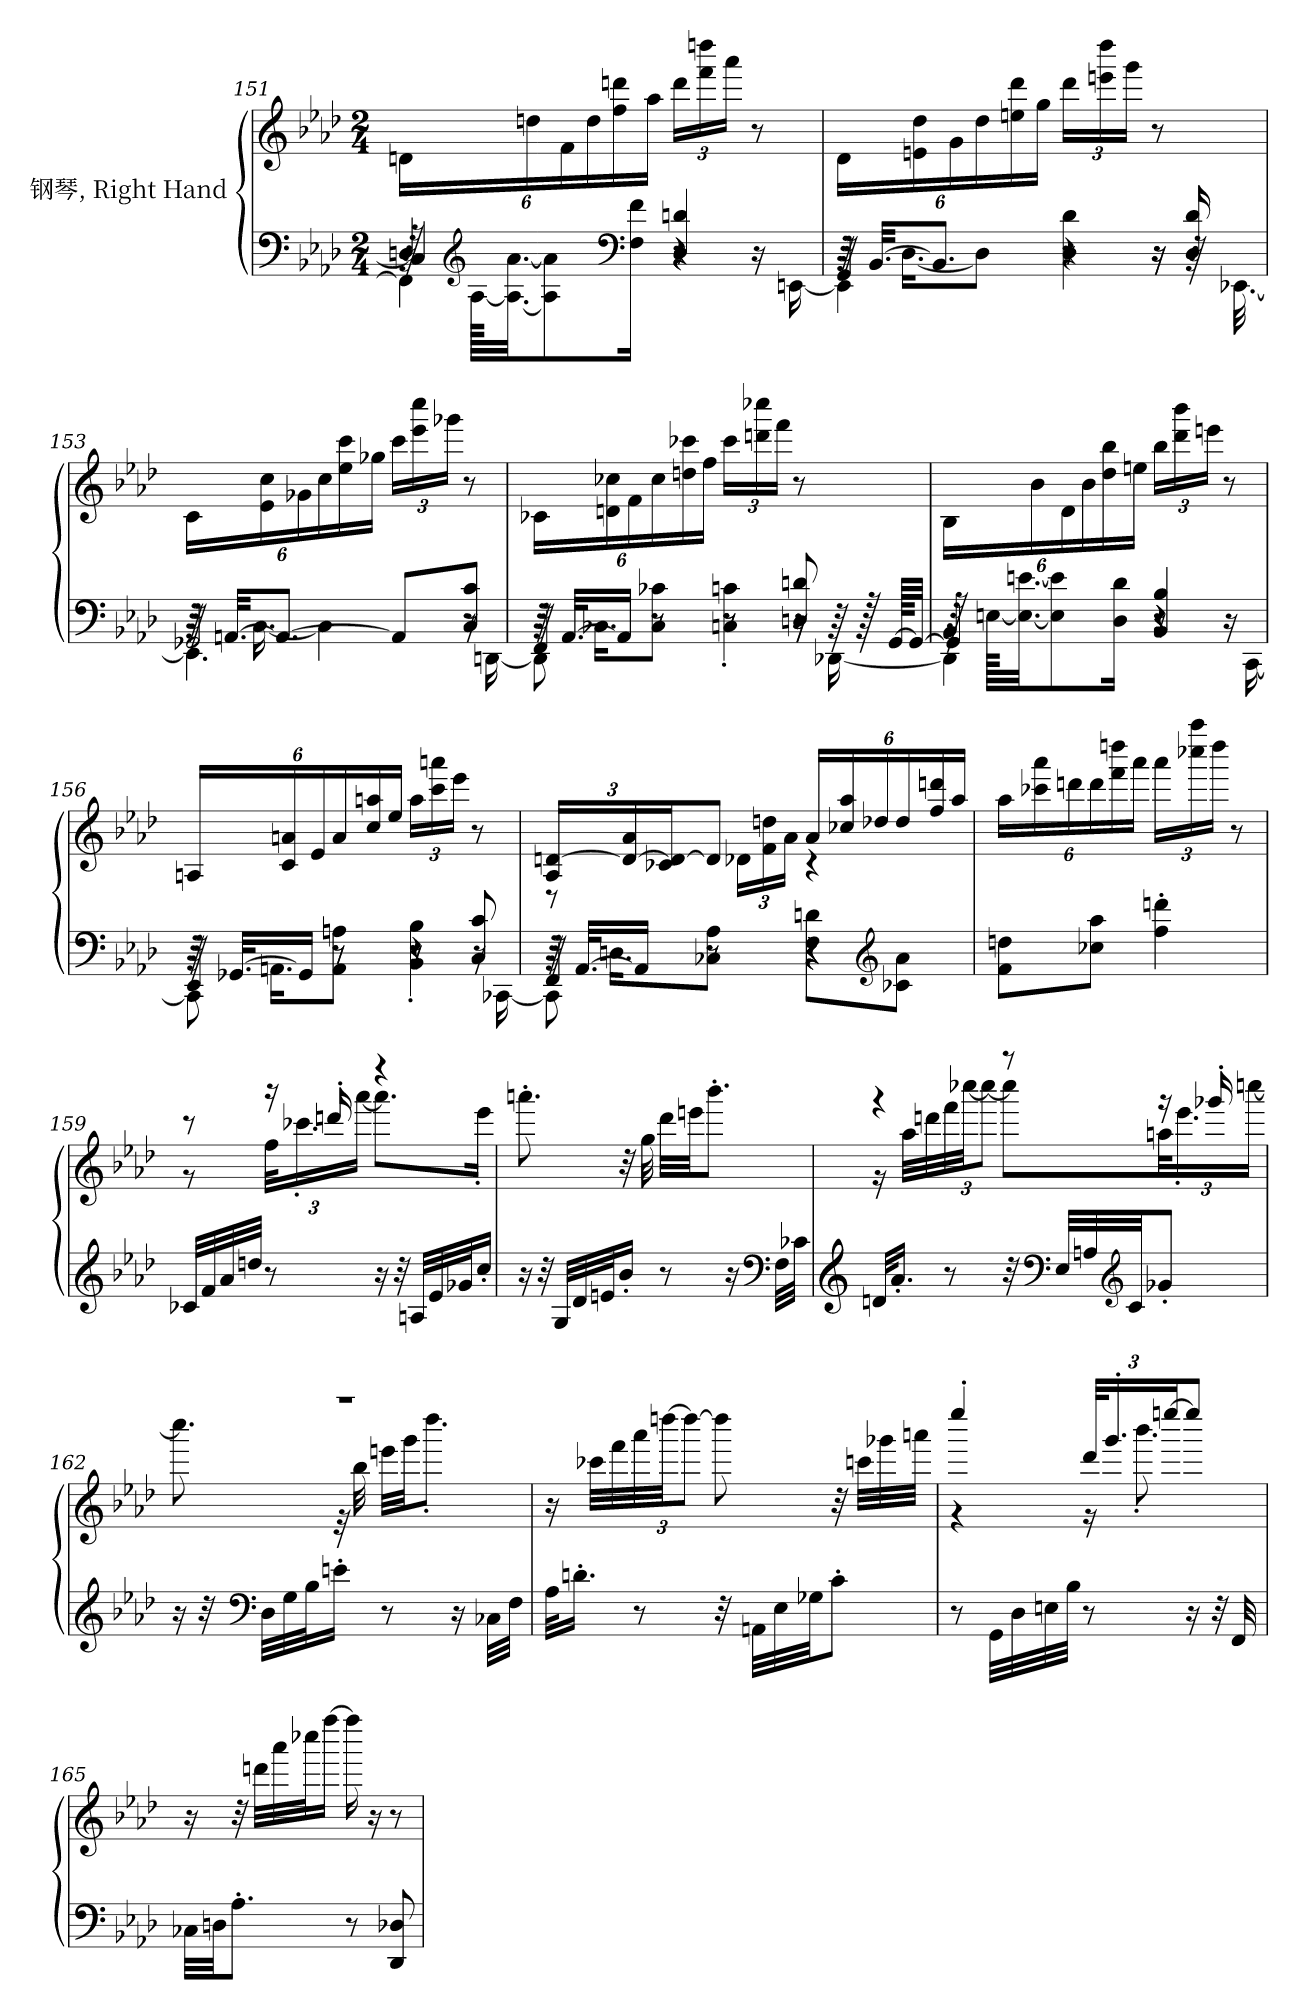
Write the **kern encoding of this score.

**kern	**kern
*part1	*part1
*staff2	*staff1
*I"钢琴, Right Hand	*
!!LO:LB:g=z
*clefF4	*clefG2
*k[b-e-a-d-]	*k[b-e-a-d-]
*M2/4	*M2/4
=151	=151
*^	*
*	*^	*
*	*	*^	*
*	*	*	*	*Xbrackettup
4Dn/	128r	4C-/]	4FF\]	24dn\LL
*clefG2	*	*	*	*
.	[128A-\KKLLL	.	.	.
.	32.A-\_ [32.a-\JJ	.	.	.
.	.	.	.	24ddn\
.	8A-\] 8a-\]	.	.	.
.	.	.	.	24f\
.	.	.	.	24dd\
.	.	.	.	24ff\ 24dddn\
*clefF4	*	*	*	*
.	16F\ 16f\Jk	.	.	.
.	.	.	.	24aa-\JJ
4D/ 4dn/	4r	4r	8r	24ddd\LL
.	.	.	.	24fff\ 24ddddn\
.	.	.	.	24aaa-\JJ
.	.	.	16r	8r
.	.	.	[16EEn\	.
=152	=152	=152	=152	=152
64r	32r	4GG/	4EE\]	24d-\LL
[32.BB-/KKL	.	.	.	.
.	[16.D-\KL	.	.	.
.	.	.	.	24en\ 24dd-\
8.BB-/J]	.	.	.	.
.	.	.	.	24g\
.	8D-\J]	.	.	24dd-\
.	.	.	.	24een\ 24ddd-\
.	.	.	.	24gg\JJ
8r	4D-\ 4d-\	4r	8r	24ddd-\LL
.	.	.	.	24eeen\ 24dddd-\
.	.	.	.	24ggg\JJ
16r	.	.	16r	8r
16D-/ 16d-/	.	.	64r	.
.	.	.	[32.EE-X\	.
!!LO:LB:g=z
=153	=153	=153	=153	=153
64r	32r	2GG-X/	4.EE-\]	24c\LL
[32.AAn/KKL	.	.	.	.
.	[16.C\	.	.	.
.	.	.	.	24e-\ 24cc\
8.AA/J_	.	.	.	.
.	.	.	.	24g-X\
.	4C\]	.	.	24cc\
.	.	.	.	24ee-\ 24ccc\
.	.	.	.	24gg-X\JJ
8AA/L]	.	.	.	24ccc\LL
.	.	.	.	24eee-\ 24cccc\
.	.	.	.	24ggg-X\JJ
8C/ 8c/J	8r	.	16r	8r
.	.	.	[16DDn\	.
=154	=154	=154	=154	=154
64r	32r	4FF'/	8DD\]	24c-X\LL
[32.AA-/KLL	.	.	.	.
.	16.C-X\KL	.	.	.
.	.	.	.	24dn\ 24cc-X\
16AA-/JJ]	.	.	.	.
.	.	.	.	24f\
8r	8C-\ 8c-X\J	.	8r	24cc-\
.	.	.	.	24ddn\ 24ccc-X\
.	.	.	.	24ff\JJ
8r	4Cn\' 4cn\'	8r	8r	24ccc-\LL
.	.	.	.	24dddn\ 24cccc-X\
.	.	.	.	24fff\JJ
8Dn/ 8dn/	.	16r	16r	8r
.	.	64r	[16DD-X\	.
.	.	128r	.	.
.	.	[128GG/KKLLL	.	.
.	.	32GG/JJJ_	.	.
!!LO:LB:g=z
=155	=155	=155	=155	=155
4BB-/	128r	4GG/]	4DD-\]	24B-\LL
.	[128En\KKLLL	.	.	.
.	32.E\_ [32.en\JJ	.	.	.
.	.	.	.	24b-\
.	8E\] 8e\]	.	.	.
.	.	.	.	24d-\
.	.	.	.	24b-\
.	.	.	.	24dd-\ 24bb-\
.	16D-\ 16d-\Jk	.	.	.
.	.	.	.	24een\JJ
4BB-/ 4B-/	4r	4r	8r	24bb-\LL
.	.	.	.	24ddd-\ 24bbb-\
.	.	.	.	24eeen\JJ
.	.	.	16r	8r
.	.	.	[16CC\	.
=156	=156	=156	=156	=156
64r	32r	4EE-'/	8CC\]	24An/LL
[32.GG-X/KLL	.	.	.	.
.	16.AAn\KL	.	.	.
.	.	.	.	24c/ 24an/
16GG-/JJ]	.	.	.	.
.	.	.	.	24e-/
8r	8AA\ 8An\J	.	8r	24a/
.	.	.	.	24cc/ 24aan/
.	.	.	.	24ee-/JJ
8r	4BB-\' 4B-\'	4r	8r	24aa\LL
.	.	.	.	24ccc\ 24aaan\
.	.	.	.	24eee-\JJ
8C/ 8c/	.	.	16r	8r
.	.	.	[16CC-X\	.
!!LO:PB:g=z
=157	=157	=157	=157	=157
*	*	*	*	*^
64r	32r	4FF'/	8CC-\]	24A-/ [24dn/LL	8r
[32.AA-/KLL	.	.	.	.	.
.	16.Dn\KL	.	.	.	.
.	.	.	.	24d/_ 24a-/	.
16AA-/JJ]	.	.	.	.	.
.	.	.	.	24c-X/ 24d/_J	.
8r	8C-X\ 8A-\J	.	8r	8d/J]	24d-X\LL
.	.	.	.	.	24f\ 24ddn\
.	.	.	.	.	24a-\JJ
4r	8F\ 8dn\L	4r	4r	24a-/LL	4r
.	.	.	.	24cc-X/ 24aa-/	.
.	.	.	.	24dd-X/	.
*clefG2	*	*	*	*	*
.	8c-X\ 8a-\J	.	.	24dd-/	.
.	.	.	.	24ff/ 24dddn/	.
.	.	.	.	24aa-/JJ	.
*v	*v	*v	*v	*	*
*	*v	*v
=158	=158
8f\ 8ddn\L	24aa-\LL
.	24ccc-X\ 24aaa-\
.	24dddn\
8cc-X\ 8aa-\J	24ddd\
.	24fff\ 24ddddn\
.	24aaa-\JJ
4ff\' 4dddn\'	24aaa-\LL
.	24cccc-X\ 24aaaa-\
.	24dddd\JJ
.	8r
!!LO:LB:g=z
=159	=159
*	*^
32c-X/LLL	8r	8r
32f/	.	.
32a-/	.	.
32ddn/JJJ	.	.
8r	16r	48ff\KLL
.	.	24.ccc-X'\
.	16dddn'/	.
.	.	[24aaa-\JJ
16r	4r	8.aaa-\L]
32r	.	.
32An/LLL	.	.
32e-/	.	.
32g-X/J	.	.
16cc'/JJ	.	16eee-'\Jk
*	*v	*v
=160	=160
16r	8.aaan'\
32r	.
32G/LLL	.
32d-/	.
32en/J	.
16b-'/JJ	32r
.	32gg\
8r	32ddd-\LLL
.	32eeen\JJ
.	8.bbb-'\J
16r	.
*clefF4	*
32F\LLL	.
32c-X\JJJ	.
!!LO:LB:g=z
=161	=161
*clefG2	*
*	*^
32dn/KLL	4r	16r
16.a-'/JJ	.	.
.	.	32aa-\LLL
.	.	32dddn\
8r	.	48fff\
.	.	[48cccc-X\JJ
.	.	12cccc-\J_
32r	8r	8cccc-\L]
*clefF4	*	*
32E-/LLL	.	.
32An/	.	.
*clefG2	*	*
32c/JJ	.	.
8g-X'/J	16r	48aan\KL
.	.	24.eee-'\
.	16ggg-X'/	.
.	.	[24ccccn\JJ
=162	=162	=162
16r	2r	8.cccc\]
32r	.	.
*clefF4	*	*
32D-\LLL	.	.
32G\	.	.
32B-\J	.	.
16en'\JJ	.	32r
.	.	32bb-\
8r	.	32eeen\LLL
.	.	32ggg\JJ
.	.	8.dddd-'\J
16r	.	.
32C-X\LLL	.	.
32F\JJJ	.	.
*	*v	*v
!!LO:LB:g=z
=163	=163
32A-\KLL	16r
16.dn'\JJ	.
.	32ccc-X\LLL
.	32fff\
8r	48aaa-\
.	[48ddddn\JJ
.	12dddd\J_
32r	8dddd\]
32AAn\LLL	.
32E-\	.
32G-X\JJ	.
8c'\J	32r
.	32cccn\LLL
.	32ggg-X\
.	32aaan\JJJ
=164	=164
*	*^
8r	4eeee-'/	4r
32GG\LLL	.	.
32D-\	.	.
32En\	.	.
32B-\JJJ	.	.
8r	48ddd-/KLL	16r
.	24.ggg'/	.
.	.	8.bbb-'\
.	[24eeeen/J	.
16r	8eeee/J]	.
32r	.	.
32FF/	.	.
*	*v	*v
!!LO:LB:g=z
=165	=165
32C-X\LLL	16r
32Dn\JJ	.
8.A-'\J	32r
.	32dddn\LLL
.	32aaa-\
.	32cccc-X\J
.	[16ffff\JJ
8r	16ffff\]
.	16r
8DD-/ 8D-X/	8r
=	=
*-	*-
